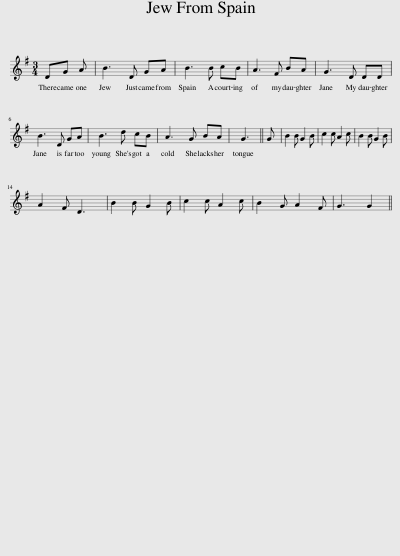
X:1
L:1/8
M:3/4
I:linebreak $
K:G
V:1 treble
V:1
 DG A | B3 D GA | B3 B cB | A3 F BA | G3 D DD |$ %5
 B3 D GA | B3 d cB | A3 G BA | G3 || G | %10
 B2 B G2 B | c2 c A2 c | B2 B G2 B |$ A2 F D3 | B2 B G2 B | %15
 c2 c A2 c | B2 G A2 F | G3 G2 || %18
